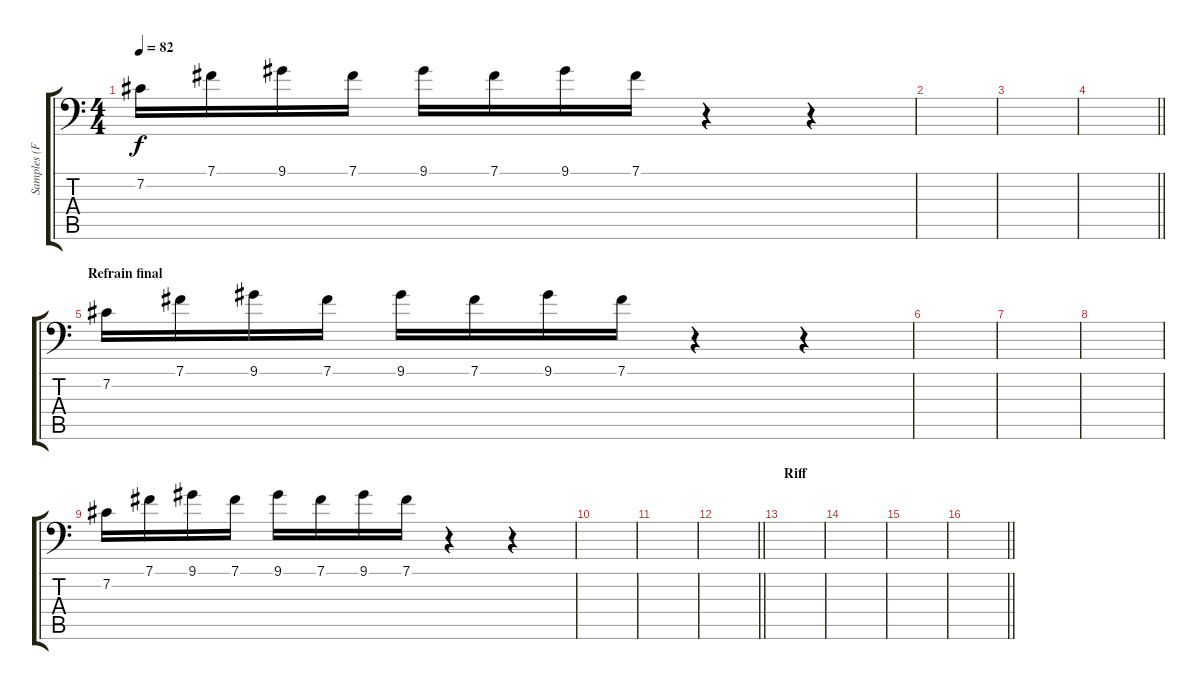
\track ("Samples (Frank)" "Samples (F") {instrument koto}
\staff {score tabs}
\tuning (B3 Gb3 D3 A2 E2 A1) {hide}
\ts (4 4)
\tempo 82
\clef f4
\ks c
7.2.16{dy f volume 10 instrument synthstrings1} 7.1.16 9.1.16 7.1.16 9.1.16 7.1.16 9.1.16 7.1.16 r.4 r.4 |
|
|
\barLineRight lightlight
|
\section ("" "Refrain final")
7.2.16{volume 10 instrument synthstrings1} 7.1.16 9.1.16 7.1.16 9.1.16 7.1.16 9.1.16 7.1.16 r.4 r.4 |
|
|
|
7.2.16{volume 10 instrument synthstrings1} 7.1.16 9.1.16 7.1.16 9.1.16 7.1.16 9.1.16 7.1.16 r.4 r.4 |
|
|
\barLineRight lightlight
|
\section ("" "Riff")
|
|
|
\barLineRight lightlight
